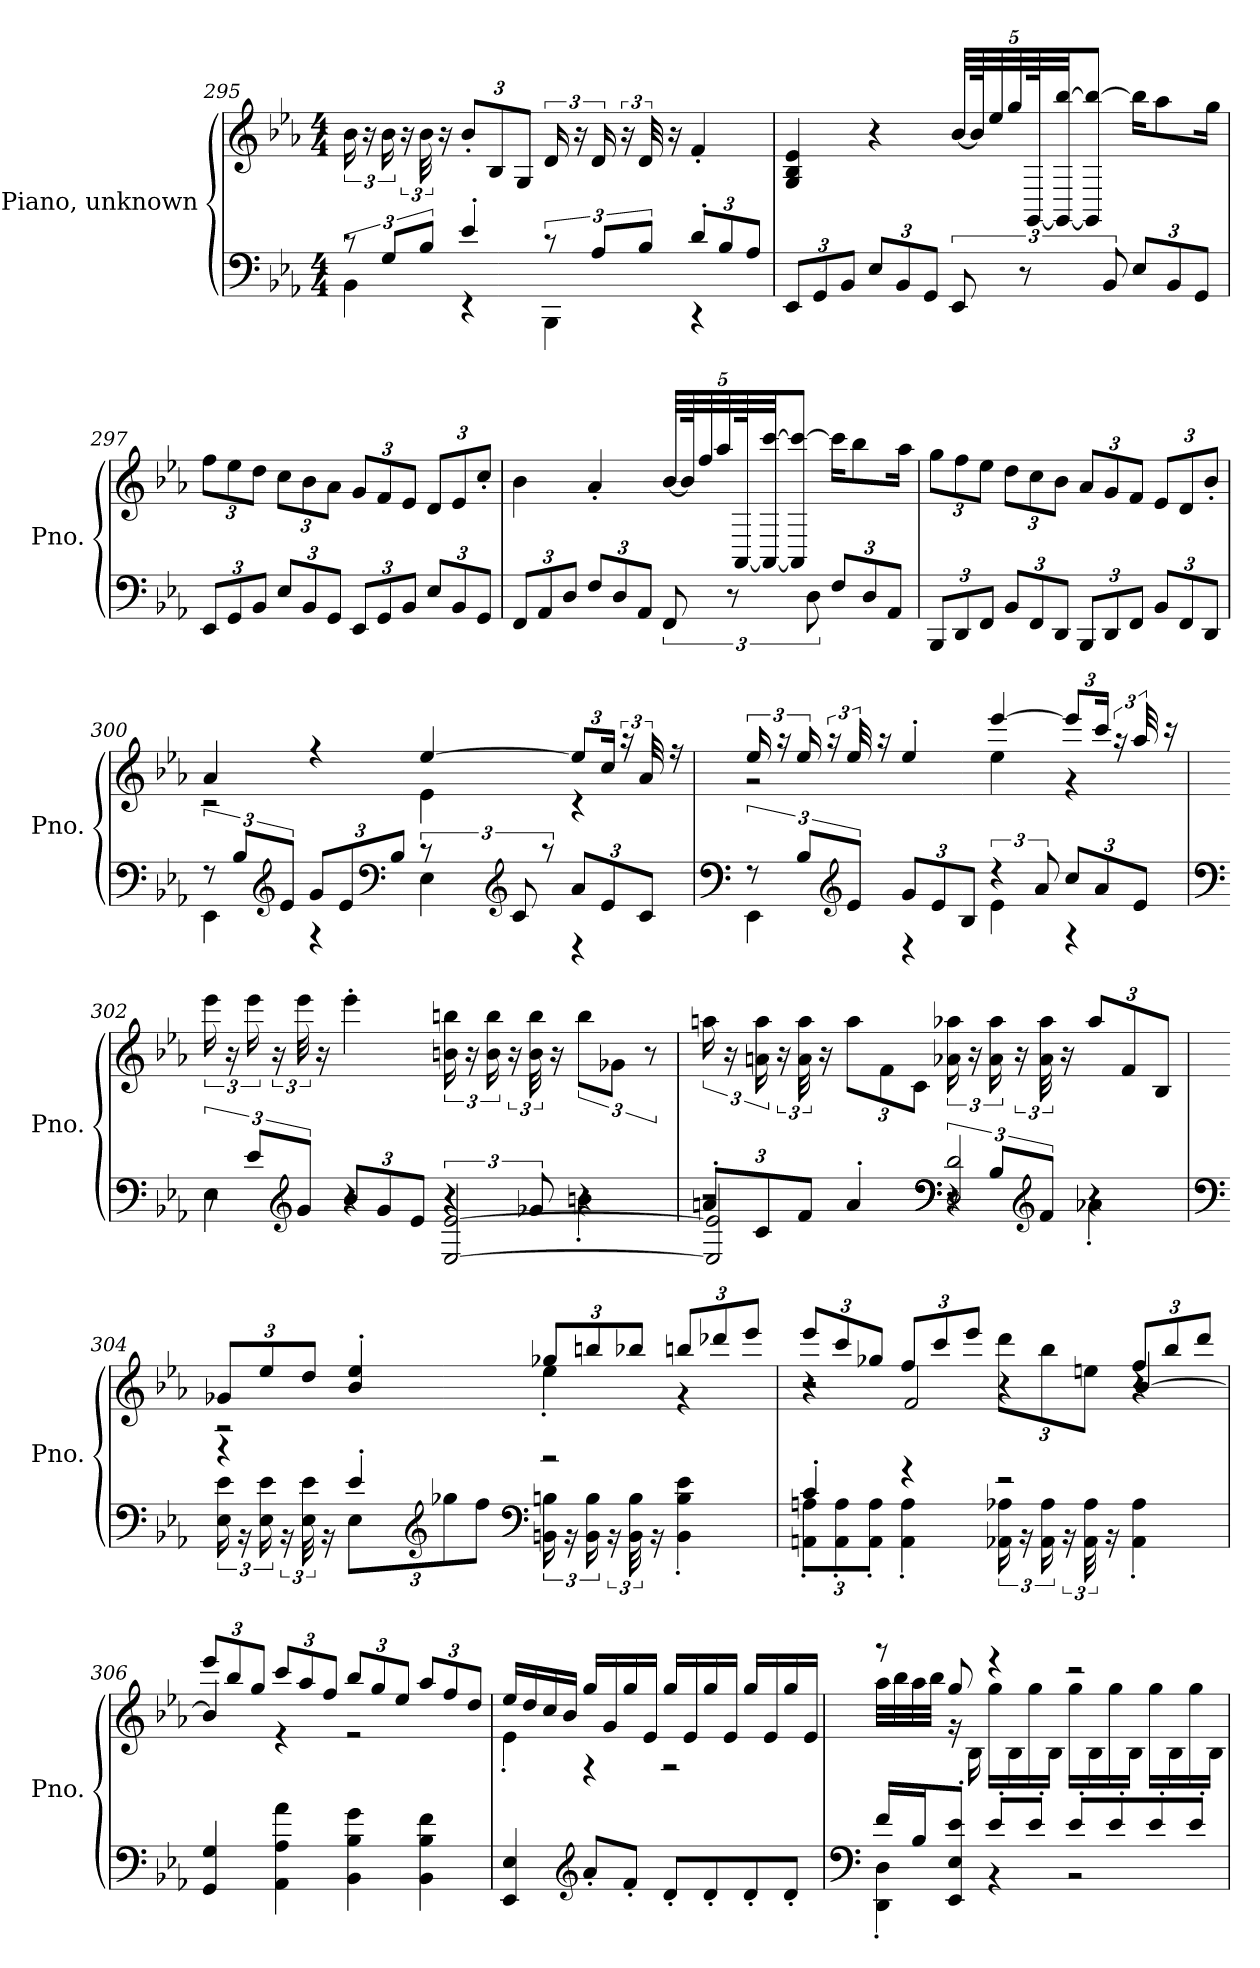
**kern	**kern
*part1	*part1
*staff2	*staff1
*I"Piano, unknown	*
*I'Pno.	*
*clefF4	*clefG2
*k[b-e-a-]	*k[b-e-a-]
*M4/4	*M4/4
=295	=295
*^	*
12r	4BB-\	24b-\
.	.	24r
12G/L	.	24b-\
.	.	24r
12B-/J	.	48b-\
.	.	16r
*	*	*Xbrackettup
4e-'/	4r	12b-'/L
.	.	12B-/
.	.	12G/J
*	*	*brackettup
12r	4BBB-\	24d/
.	.	24r
12A-/L	.	24d/
.	.	24r
12B-/J	.	48d/
.	.	16r
*Xbrackettup	*	*
12d'/L	4r	4f'/
12B-/	.	.
12A-/J	.	.
*v	*v	*
!!LO:LB:g=z
=296	=296
12EE-/L	4G/ 4B-/ 4e-/
12GG/	.
12BB-/J	.
12E-/L	4r
12BB-/	.
12GG/J	.
*brackettup	*Xbrackettup
12EE-/	[40b-/LLL
.	80b-/K]
.	40ee-/
.	40gg/
12r	.
.	[80GG/K
.	40GG/_ [40bb-/JJ
.	8GG/] 8bb-/_J
12BB-/	.
*Xbrackettup	*
12E-/L	16bb-\KL]
.	8aa-\
12BB-/	.
12GG/J	.
.	16gg\Jk
=297	=297
12EE-/L	12ff\L
12GG/	12ee-\
12BB-/J	12dd\J
12E-/L	12cc\L
12BB-/	12b-\
12GG/J	12a-\J
12EE-/L	12g/L
12GG/	12f/
12BB-/J	12e-/J
12E-/L	12d/L
12BB-/	12e-/
12GG/J	12cc'/J
!!LO:LB:g=z
=298	=298
12FF/L	4b-\
12AA-/	.
12D/J	.
12F/L	4a-'/
12D/	.
12AA-/J	.
*brackettup	*
12FF/	[40b-/LLL
.	80b-/K]
.	40ff/
.	40aa-/
12r	.
.	[80AA-/K
.	40AA-/_ [40ccc/JJ
.	8AA-/] 8ccc/_J
12D\	.
*Xbrackettup	*
12F/L	16ccc\KL]
.	8bb-\
12D/	.
12AA-/J	.
.	16aa-\Jk
=299	=299
12BBB-/L	12gg\L
12DD/	12ff\
12FF/J	12ee-\J
12BB-/L	12dd\L
12FF/	12cc\
12DD/J	12b-\J
12BBB-/L	12a-/L
12DD/	12g/
12FF/J	12f/J
12BB-/L	12e-/L
12FF/	12d/
12DD/J	12b-'/J
!!LO:LB:g=z
=300	=300
*brackettup	*
*^	*^
12r	4EE-\	4a-/	2r
12B-/L	.	.	.
*clefG2	*	*	*
12e-/J	.	.	.
*Xbrackettup	*	*	*
12g/L	4r	4r	.
12e-/	.	.	.
*clefF4	*	*	*
12B-/J	.	.	.
*brackettup	*	*	*
12r	4E-\	[4ee-/	4e-\
*clefG2	*	*	*
12c/	.	.	.
12r	.	.	.
*Xbrackettup	*	*	*
12a-/L	4r	12ee-/L]	4r
12e-/	.	24cc/Jk	.
*	*	*brackettup	*
.	.	24r	.
12c/J	.	48a-/	.
.	.	16r	.
=301	=301	=301	=301
*clefF4	*	*	*
*brackettup	*	*	*
12r	4EE-\	24ee-/	2r
.	.	24r	.
12B-/L	.	24ee-/	.
.	.	24r	.
*clefG2	*	*	*
12e-/J	.	48ee-/	.
.	.	16r	.
*Xbrackettup	*	*	*
12g/L	4r	4ee-'/	.
12e-/	.	.	.
12B-/J	.	.	.
*brackettup	*	*	*
6r	4e-\	[4eee-/	4ee-\
12a-/	.	.	.
*Xbrackettup	*	*Xbrackettup	*
12cc/L	4r	12eee-/L]	4r
12a-/	.	24ccc/Jk	.
*	*	*brackettup	*
.	.	24r	.
12e-/J	.	48aa-/	.
.	.	16r	.
*v	*v	*	*
*	*v	*v
!!LO:PB:g=z
=302	=302
*clefF4	*
*brackettup	*
*^	*
*	*^	*
12r	4E-\	2r	24eee-\
.	.	.	24r
12e-/L	.	.	24eee-\
.	.	.	24r
*clefG2	*	*	*
12g/J	.	.	48eee-\
.	.	.	16r
*Xbrackettup	*	*	*
12b-/L	4r	.	4eee-'\
12g/	.	.	.
12e-/J	.	.	.
*brackettup	*	*	*
6r	4r	[2E-/ [2e-/	24bn\ 24bbn\
.	.	.	24r
.	.	.	24b\ 24bb\
.	.	.	24r
12g-X/	.	.	48b\ 48bb\
.	.	.	16r
4r	4bn'\	.	12bb\L
.	.	.	12g-X\J
.	.	.	12r
=303	=303	=303	=303
*Xbrackettup	*	*	*
12an'/L	2r	2E-/] 2e-/]	24aan\
.	.	.	24r
12c/	.	.	24an\ 24aa\
.	.	.	24r
12f/J	.	.	48a\ 48aa\
.	.	.	16r
*	*	*	*Xbrackettup
4a'/	.	.	12aa\L
.	.	.	12f\
.	.	.	12c\J
*clefF4	*	*	*
*brackettup	*	*	*brackettup
12r	4r	2D/ 2d/	24a-X\ 24aa-X\
.	.	.	24r
12B-/L	.	.	24a-\ 24aa-\
.	.	.	24r
*clefG2	*	*	*
12f/J	.	.	48a-\ 48aa-\
.	.	.	16r
*	*	*	*Xbrackettup
4r	4a-X'\	.	12aa-/L
.	.	.	12f/
.	.	.	12B-/J
*v	*v	*v	*
!!LO:LB:g=z
=304	=304
*clefF4	*
*^	*^
4r	24E-\ 24e-\	12g-X/L	2r
.	24r	.	.
.	24E-\ 24e-\	12ee-/	.
.	24r	.	.
.	48E-\ 48e-\	12dd/J	.
.	16r	.	.
*	*Xbrackettup	*	*
4e-'/	12E-\L	4b-/' 4ee-/'	.
*clefG2	*	*	*
.	12gg-X\	.	.
.	12ff\J	.	.
*clefF4	*	*	*
*	*brackettup	*	*
2r	24BBn\ 24Bn\	12gg-X/L	4ee-'\
.	24r	.	.
.	24BB\ 24B\	12bbn/	.
.	24r	.	.
.	48BB\ 48B\	12bb-X/J	.
.	16r	.	.
.	4BB\' 4B\' 4e-\'	12bbn/L	4r
.	.	12ddd-X/	.
.	.	12eee-/J	.
*	*	*v	*v
=305	=305	=305
*	*Xbrackettup	*
*	*	*^
*	*	*	*^
4c'/	12AAn\' 12An\'L	12eee-/L	2r	4r
.	12AA\' 12A\'	12ccc/	.	.
.	12AA\' 12A\'J	12gg-X/J	.	.
4r	4AA\' 4A\'	12ff/L	.	2f/
.	.	12ccc/	.	.
.	.	12eee-/J	.	.
*	*brackettup	*	*	*
2r	24AA-X\ 24A-X\	4r	12ddd\L	.
.	24r	.	.	.
.	24AA-\ 24A-\	.	12bb-\	.
.	24r	.	.	.
.	48AA-\ 48A-\	.	12een\J	.
.	16r	.	.	.
.	4AA-\' 4A-\'	12ff/L	4r	[4b-/
.	.	12bb-/	.	.
.	.	12ddd/J	.	.
*v	*v	*	*	*
*	*	*v	*v
!!LO:LB:g=z
=306	=306	=306
4GG/ 4G/	12eee-/L	4b-/]
.	12bb-/	.
.	12gg/J	.
4AA-\ 4A-\ 4a-\	12ccc/L	4r
.	12aa-/	.
.	12ff/J	.
4BB-\ 4B-\ 4g\	12bb-/L	2r
.	12gg/	.
.	12ee-/J	.
4BB-\ 4B-\ 4f\	12aa-/L	.
.	12ff/	.
.	12dd/J	.
=307	=307	=307
4EE-/ 4E-/	16ee-/LL	4e-'\
.	16dd/	.
.	16cc/	.
.	16b-/JJ	.
*clefG2	*	*
8a-'/L	16gg/LL	4r
.	16g/	.
8f'/J	16gg/	.
.	16e-/JJ	.
8d'/L	16gg/LL	2r
.	16e-/	.
8d'/	16gg/	.
.	16e-/JJ	.
8d'/	16gg/LL	.
.	16e-/	.
8d'/J	16gg/	.
.	16e-/JJ	.
!!LO:LB:g=z	!!
=308	=308	=308
*clefF4	*	*
*^	*	*
16f/LL	4DD\' 4D\'	8r	32aa-\LLL
.	.	.	32bb-\
16B-/J	.	.	32aa-\
.	.	.	32bb-\JJJ
8EE-/' 8E-/' 8e-/'J	.	8gg/	16r
.	.	.	16B-\
8e-'/L	4r	4r	16gg\LL
.	.	.	16B-\
8e-'/J	.	.	16gg\
.	.	.	16B-\JJ
8e-'/L	2r	2r	16gg\LL
.	.	.	16B-\
8e-'/	.	.	16gg\
.	.	.	16B-\JJ
8e-'/	.	.	16gg\LL
.	.	.	16B-\
8e-'/J	.	.	16gg\
.	.	.	16B-\JJ
*v	*v	*	*
*	*v	*v
=	=
*-	*-
